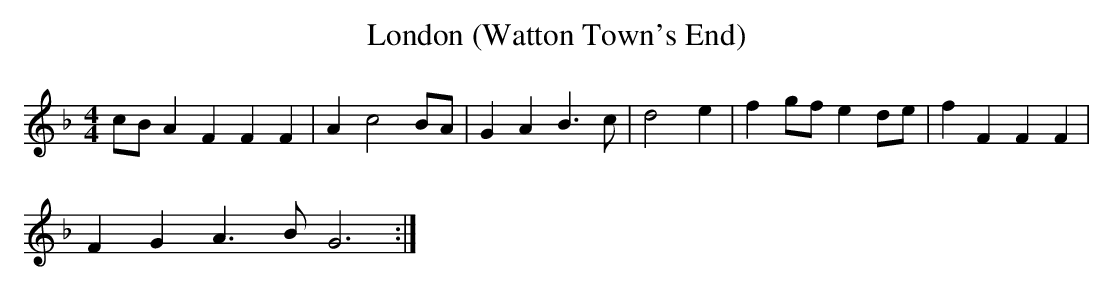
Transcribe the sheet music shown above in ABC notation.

X:1
T:London (Watton Town's End)
M:4/4
L:1/8
K:F
cB A2 F2 F2 F2| A2  c4 BA| G2 A2 B3 c| d4 e2| f2 gf e2 de| f2 F2 F2 F2 |
F2 G2 A3 B G6:|
